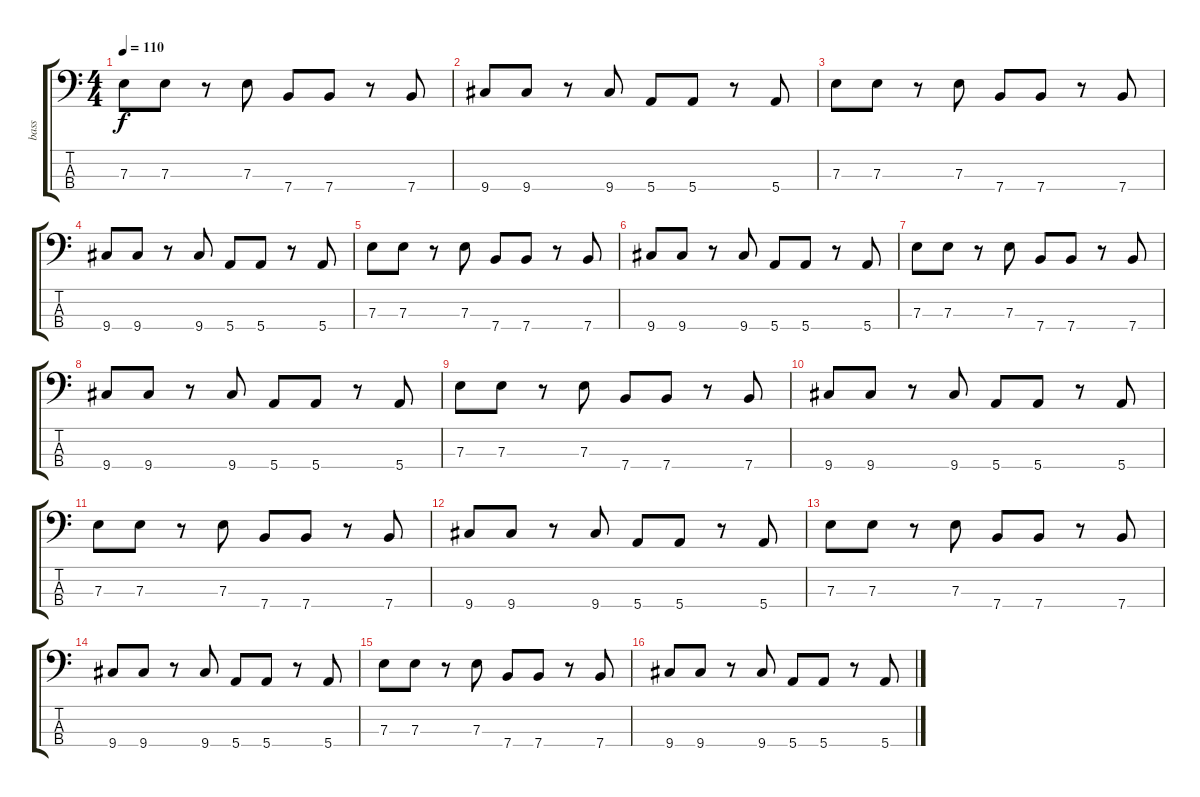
\track ("bass" "bass") {instrument electricbasspick}
\staff {score tabs}
\tuning (G2 D2 A1 E1) {hide}
\ts (4 4)
\tempo 110
\clef f4
\ks c
7.3.8{dy f} 7.3.8 r.8 7.3.8 7.4.8 7.4.8 r.8 7.4.8 |
9.4.8 9.4.8 r.8 9.4.8 5.4.8 5.4.8 r.8 5.4.8 |
7.3.8 7.3.8 r.8 7.3.8 7.4.8 7.4.8 r.8 7.4.8 |
9.4.8 9.4.8 r.8 9.4.8 5.4.8 5.4.8 r.8 5.4.8 |
7.3.8 7.3.8 r.8 7.3.8 7.4.8 7.4.8 r.8 7.4.8 |
9.4.8 9.4.8 r.8 9.4.8 5.4.8 5.4.8 r.8 5.4.8 |
7.3.8 7.3.8 r.8 7.3.8 7.4.8 7.4.8 r.8 7.4.8 |
9.4.8 9.4.8 r.8 9.4.8 5.4.8 5.4.8 r.8 5.4.8 |
7.3.8 7.3.8 r.8 7.3.8 7.4.8 7.4.8 r.8 7.4.8 |
9.4.8 9.4.8 r.8 9.4.8 5.4.8 5.4.8 r.8 5.4.8 |
7.3.8 7.3.8 r.8 7.3.8 7.4.8 7.4.8 r.8 7.4.8 |
9.4.8 9.4.8 r.8 9.4.8 5.4.8 5.4.8 r.8 5.4.8 |
7.3.8 7.3.8 r.8 7.3.8 7.4.8 7.4.8 r.8 7.4.8 |
9.4.8 9.4.8 r.8 9.4.8 5.4.8 5.4.8 r.8 5.4.8 |
7.3.8 7.3.8 r.8 7.3.8 7.4.8 7.4.8 r.8 7.4.8 |
9.4.8 9.4.8 r.8 9.4.8 5.4.8 5.4.8 r.8 5.4.8
